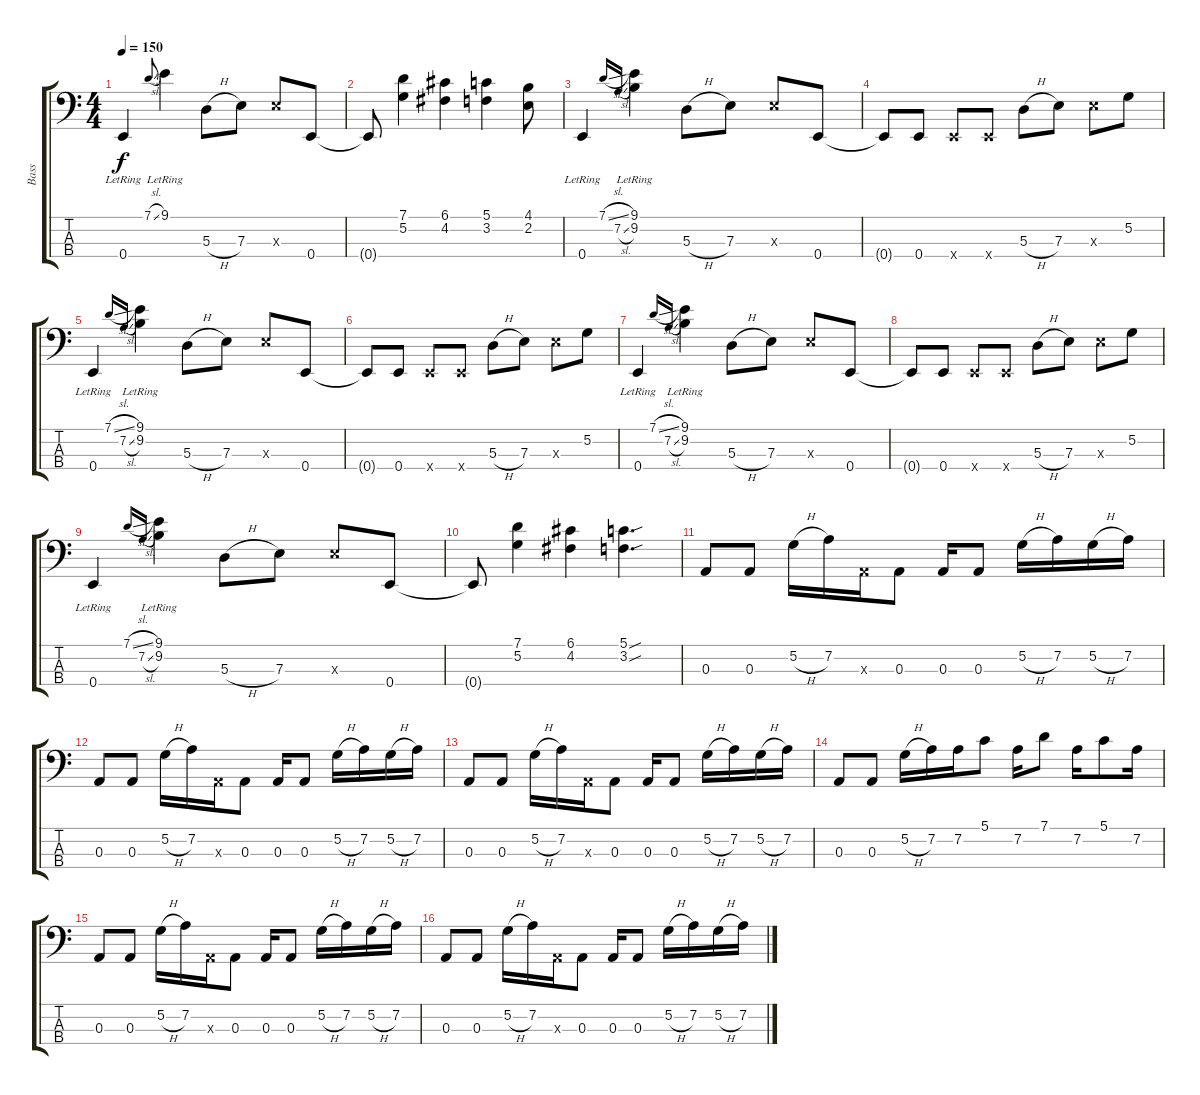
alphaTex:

\track ("Bass" "Bass") {instrument electricbassfinger}
\staff {score tabs}
\tuning (G2 D2 A1 E1) {hide}
\ts (4 4)
\tempo 150
\clef f4
\ks c
0.4{lr}.4{dy f} 7.1{sl}.8{gr onbeat} 9.1{lr}.4 5.3{h}.8 7.3.8 7.3{x}.8 0.4.8 |
0.4{t}.8 (7.1 5.2).4 (6.1 4.2).4 (5.1 3.2).4 (4.1 2.2).8 |
0.4{lr}.4 7.1{sl}.16{gr onbeat} 7.2{sl}.16{gr onbeat} (9.1{lr} 9.2{lr}).4 5.3{h}.8 7.3.8 7.3{x}.8 0.4.8 |
0.4{t}.8 0.4.8 0.4{x}.8 0.4{x}.8 5.3{h}.8 7.3.8 7.3{x}.8 5.2.8 |
0.4{lr}.4 7.1{sl}.16{gr onbeat} 7.2{sl}.16{gr onbeat} (9.1{lr} 9.2{lr}).4 5.3{h}.8 7.3.8 7.3{x}.8 0.4.8 |
0.4{t}.8 0.4.8 0.4{x}.8 0.4{x}.8 5.3{h}.8 7.3.8 7.3{x}.8 5.2.8 |
0.4{lr}.4 7.1{sl}.16{gr onbeat} 7.2{sl}.16{gr onbeat} (9.1{lr} 9.2{lr}).4 5.3{h}.8 7.3.8 7.3{x}.8 0.4.8 |
0.4{t}.8 0.4.8 0.4{x}.8 0.4{x}.8 5.3{h}.8 7.3.8 7.3{x}.8 5.2.8 |
0.4{lr}.4 7.1{sl}.16{gr onbeat} 7.2{sl}.16{gr onbeat} (9.1{lr} 9.2{lr}).4 5.3{h}.8 7.3.8 7.3{x}.8 0.4.8 |
0.4{t}.8 (7.1 5.2).4 (6.1 4.2).4 (5.1{sou} 3.2{sou}).4{d} |
0.3.8 0.3.8 5.2{h}.16 7.2.16 0.3{x}.16 0.3.8 0.3.16 0.3.8 5.2{h}.16 7.2.16 5.2{h}.16 7.2.16 |
0.3.8 0.3.8 5.2{h}.16 7.2.16 0.3{x}.16 0.3.8 0.3.16 0.3.8 5.2{h}.16 7.2.16 5.2{h}.16 7.2.16 |
0.3.8 0.3.8 5.2{h}.16 7.2.16 0.3{x}.16 0.3.8 0.3.16 0.3.8 5.2{h}.16 7.2.16 5.2{h}.16 7.2.16 |
0.3.8 0.3.8 5.2{h}.16 7.2.16 7.2.16 5.1.8 7.2.16 7.1.8 7.2.16 5.1.8 7.2.16 |
0.3.8 0.3.8 5.2{h}.16 7.2.16 0.3{x}.16 0.3.8 0.3.16 0.3.8 5.2{h}.16 7.2.16 5.2{h}.16 7.2.16 |
0.3.8 0.3.8 5.2{h}.16 7.2.16 0.3{x}.16 0.3.8 0.3.16 0.3.8 5.2{h}.16 7.2.16 5.2{h}.16 7.2.16
